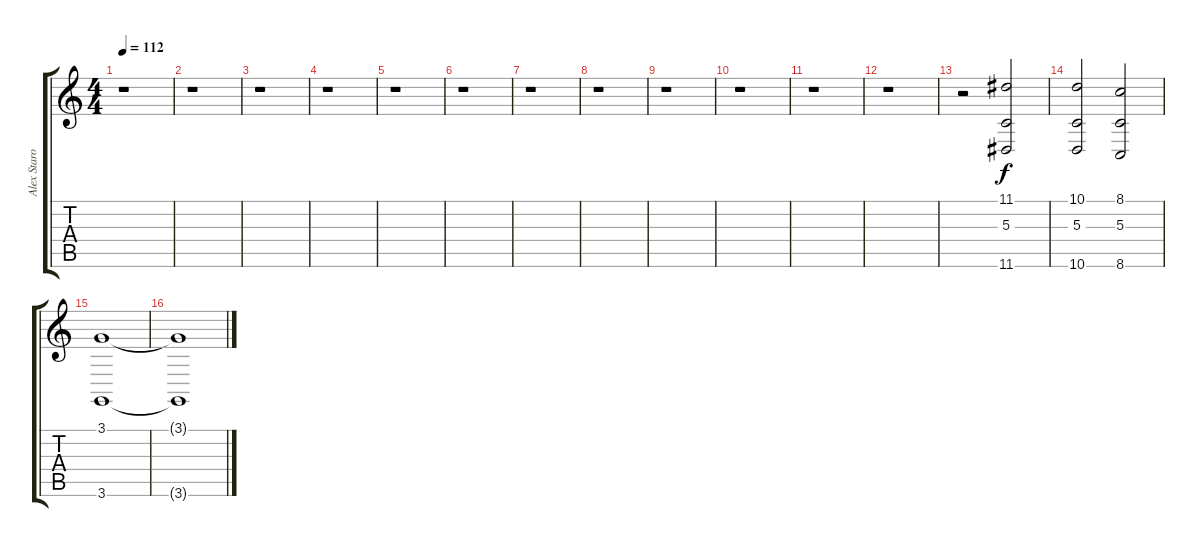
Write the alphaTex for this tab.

\track ("Alex Staropoli - String Ensemble" "Alex Staro") {instrument stringensemble1}
\staff {score tabs}
\tuning (E4 B3 G3 D3 A2 E2) {hide}
\ts (4 4)
\tempo 112
\clef g2
\ks c
r.1{dy f} |
r.1 |
r.1 |
r.1 |
r.1 |
r.1 |
r.1 |
r.1 |
r.1 |
r.1 |
r.1 |
r.1 |
r.2 (11.1 5.3 11.6).2 |
(10.1 5.3 10.6).2 (8.1 5.3 8.6).2 |
(3.1 3.6).1 |
(3.1{t} 3.6{t}).1
